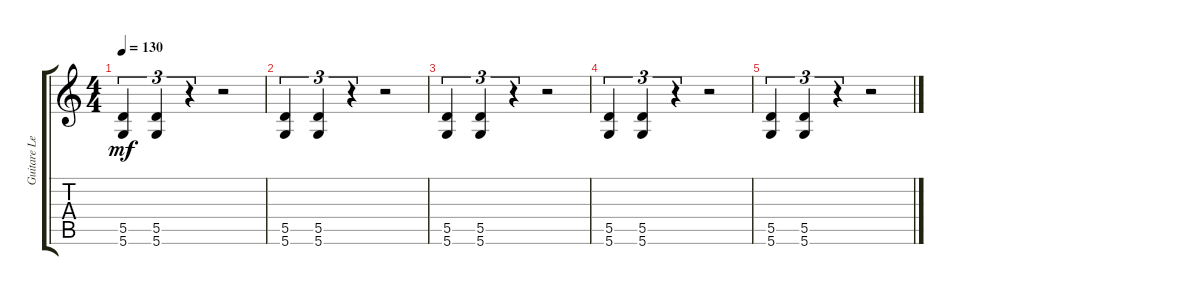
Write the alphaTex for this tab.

\track ("Guitare Lead" "Guitare Le") {instrument distortionguitar}
\staff {score tabs}
\tuning (E4 B3 G3 D3 A2 D2) {hide}
\ts (4 4)
\tempo 130
\clef g2
\ks c
(5.5 5.6).4{tu (3 2) dy mf volume 16} (5.5 5.6).4{tu (3 2) volume 16} r.4{tu (3 2)} r.2 |
(5.5 5.6).4{tu (3 2) volume 16} (5.5 5.6).4{tu (3 2) volume 16} r.4{tu (3 2)} r.2 |
(5.5 5.6).4{tu (3 2) volume 16} (5.5 5.6).4{tu (3 2) volume 16} r.4{tu (3 2)} r.2 |
(5.5 5.6).4{tu (3 2) volume 16} (5.5 5.6).4{tu (3 2) volume 16} r.4{tu (3 2)} r.2 |
(5.5 5.6).4{tu (3 2) volume 16} (5.5 5.6).4{tu (3 2) volume 16} r.4{tu (3 2)} r.2
